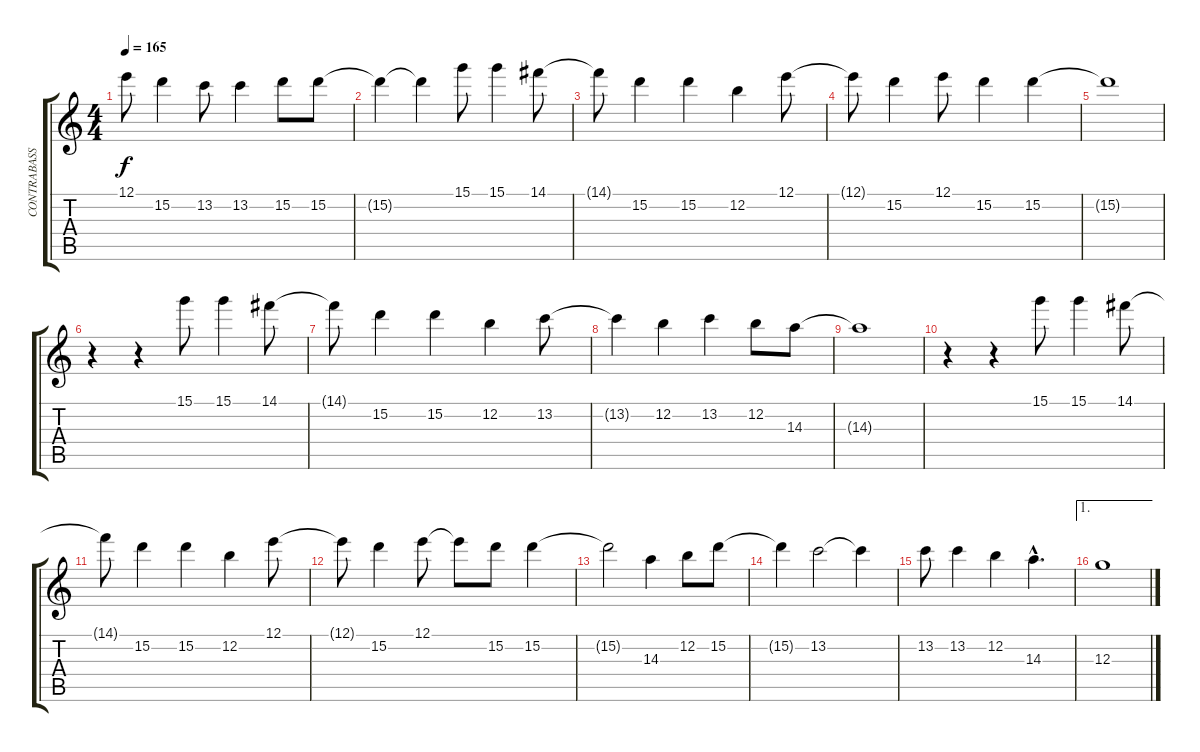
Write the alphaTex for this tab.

\track ("CONTRABASS" "CONTRABASS") {instrument contrabass}
\staff {score tabs}
\tuning (E4 B3 G3 D3 A2 E2) {hide}
\ts (4 4)
\tempo 165
\clef g2
\ks c
12.1{t}.8{dy f} 15.2.4 13.2.8 13.2.4 15.2.8 15.2.8 |
15.2{t}.4 15.2{t}.4 15.1.8 15.1.4 14.1.8 |
14.1{t}.8 15.2.4 15.2.4 12.2.4 12.1.8 |
12.1{t}.8 15.2.4 12.1.8 15.2.4 15.2.4 |
15.2{t}.1 |
r.4 r.4 15.1.8 15.1.4 14.1.8 |
14.1{t}.8 15.2.4 15.2.4 12.2.4 13.2.8 |
13.2{t}.4 12.2.4 13.2.4 12.2.8 14.3.8 |
14.3{t}.1 |
r.4 r.4 15.1.8 15.1.4 14.1.8 |
14.1{t}.8 15.2.4 15.2.4 12.2.4 12.1.8 |
12.1{t}.8 15.2.4 12.1.8 12.1{t}.8 15.2.8 15.2.4 |
15.2{t}.2 14.3.4 12.2.8 15.2.8 |
15.2{t}.4 13.2.2 13.2{t}.4 |
13.2.8 13.2.4 12.2.4 14.3{hac}.4{d} |
\ae 1
12.3.1
